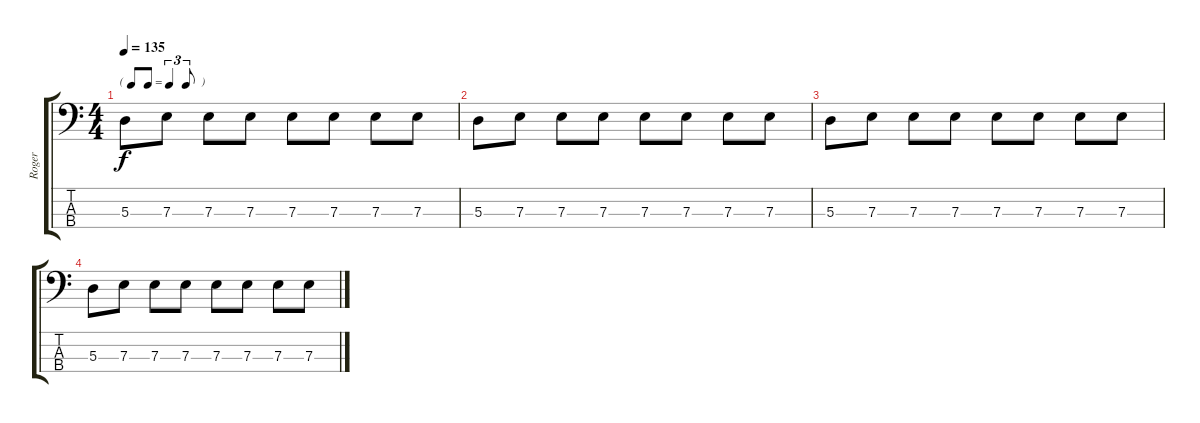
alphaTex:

\track ("Roger" "Roger") {instrument electricbasspick}
\staff {score tabs}
\tuning (G2 D2 A1 E1) {hide}
\ts (4 4)
\tf triplet8th
\tempo 135
\clef f4
\ks c
5.3.8{dy f} 7.3.8 7.3.8 7.3.8 7.3.8 7.3.8 7.3.8 7.3.8 |
5.3.8 7.3.8 7.3.8 7.3.8 7.3.8 7.3.8 7.3.8 7.3.8 |
5.3.8 7.3.8 7.3.8 7.3.8 7.3.8 7.3.8 7.3.8 7.3.8 |
5.3.8 7.3.8 7.3.8 7.3.8 7.3.8 7.3.8 7.3.8 7.3.8
